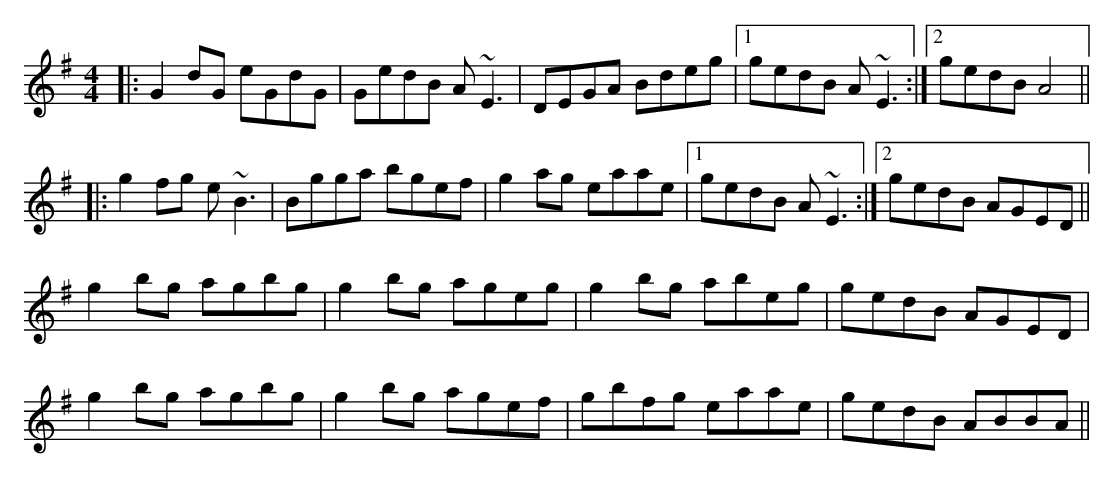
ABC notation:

X:1
M:4/4
K:G
|:G2 dG eGdG|GedB A~E3|DEGA Bdeg|1 gedB A~E3:|2 gedB A4||
|:g2fg e~B3|Bgga bgef|g2 ag eaae|1 gedB A~E3:|2 gedB AGED||
g2bg agbg|g2bg ageg|g2bg abeg|gedB AGED|
g2bg agbg|g2bg agef|gbfg eaae|gedB ABBA||
